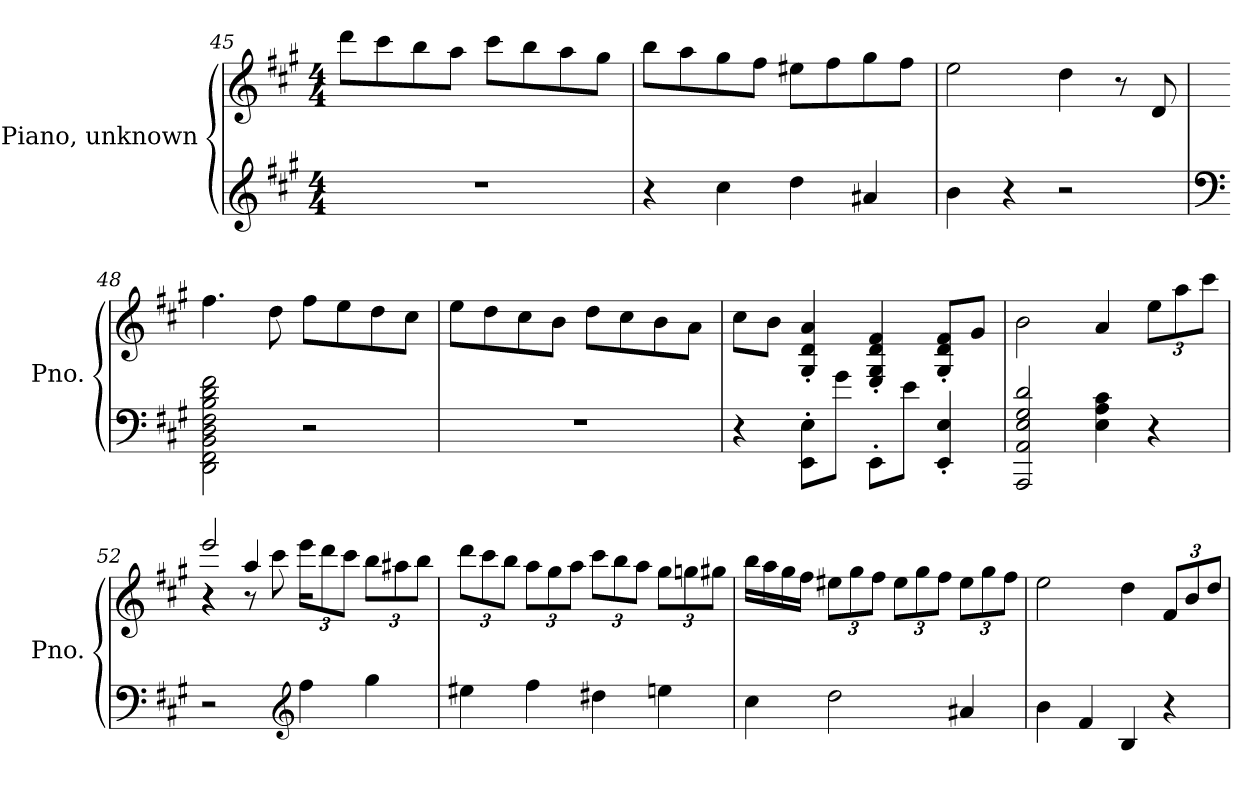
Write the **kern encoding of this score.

**kern	**kern
*part1	*part1
*staff2	*staff1
*I"Piano, unknown	*
*I'Pno.	*
*clefG2	*clefG2
*k[f#c#g#]	*k[f#c#g#]
*M4/4	*M4/4
=45	=45
1r	8ddd\L
.	8ccc#\
.	8bb\
.	8aa\J
.	8ccc#\L
.	8bb\
.	8aa\
.	8gg#\J
=46	=46
4r	8bb\L
.	8aa\
4cc#\	8gg#\
.	8ff#\J
4dd\	8ee#X\L
.	8ff#\
4a#X/	8gg#\
.	8ff#\J
=47	=47
4b\	2ee\
4r	.
2r	4dd\
.	8r
.	8d/
!!LO:PB:g=z
=48	=48
*clefF4	*
2DD\ 2FF#\ 2BB\ 2D\ 2F#\ 2B\ 2d\ 2f#\	4.ff#\
.	8dd\
2r	8ff#\L
.	8ee\
.	8dd\
.	8cc#\J
=49	=49
1r	8ee\L
.	8dd\
.	8cc#\
.	8b\J
.	8dd\L
.	8cc#\
.	8b\
.	8a\J
=50	=50
4r	8cc#\L
.	8b\J
8EE\' 8E\'L	4G#/' 4d/' 4a/'
8g#\J	.
8EE'\L	4E/' 4G#/' 4d/' 4f#/'
8e\J	.
4EE/' 4E/'	8G#/' 8d/' 8f#/'L
.	8g#/J
=51	=51
2AAA/ 2AA/ 2E/ 2G#/ 2d/	2b\
4E\ 4A\ 4c#\	4a/
*	*Xbrackettup
4r	12ee\L
.	12aa\
.	12ccc#\J
!!LO:LB:g=z
=52	=52
*	*^
*	*	*^
2r	2eee/	4r	4r
.	.	8r	4aa/
.	.	8ccc#\	.
*clefG2	*	*	*
4ff#\	2r	12eee\L	2r
.	.	12ddd\	.
.	.	12ccc#\J	.
4gg#\	.	12bb\L	.
.	.	12aa#X\	.
.	.	12bb\J	.
*	*v	*v	*v
=53	=53
4ee#X\	12ddd\L
.	12ccc#\
.	12bb\J
4ff#\	12aa\L
.	12gg#\
.	12aa\J
4dd#X\	12ccc#\L
.	12bb\
.	12aa\J
4een\	12gg#\L
.	12ggn\
.	12gg#X\J
=54	=54
4cc#\	16bb\LL
.	16aa\
.	16gg#\
.	16ff#\JJ
2dd\	12ee#X\L
.	12gg#\
.	12ff#\J
.	12ee#\L
.	12gg#\
.	12ff#\J
4a#X/	12ee#\L
.	12gg#\
.	12ff#\J
!!LO:LB:g=z
=55	=55
4b\	2ee\
4f#/	.
4B/	4dd\
4r	12f#/L
.	12b/
.	12dd/J
=	=
*-	*-
